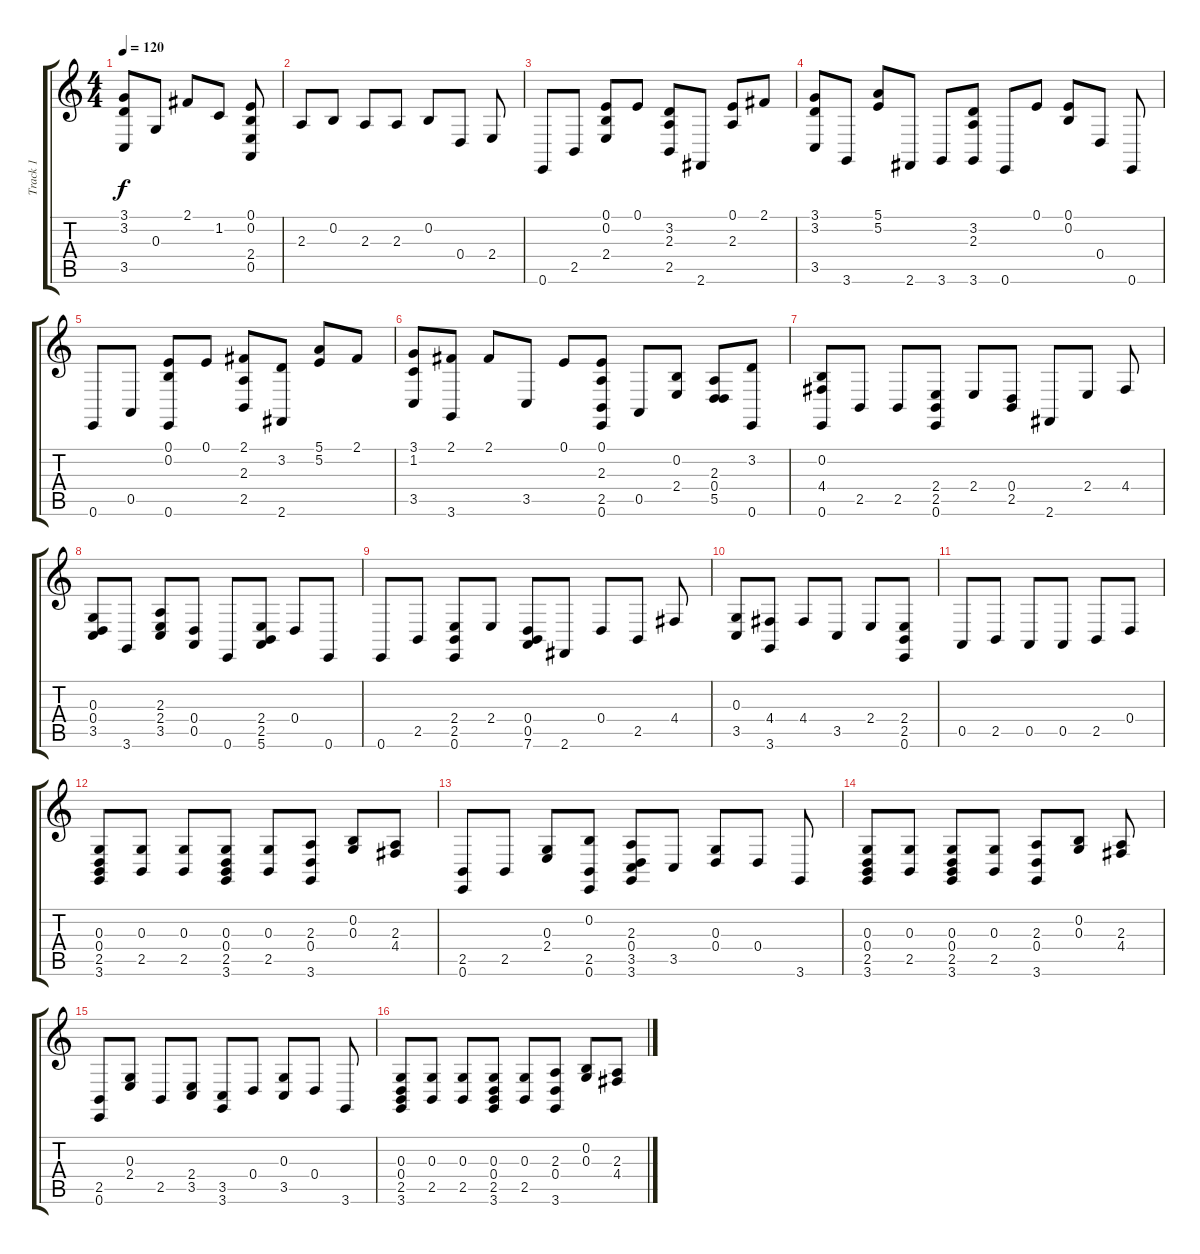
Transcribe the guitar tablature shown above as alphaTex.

\track ("Track 1" "Track 1") {instrument acousticgrandpiano}
\staff {score tabs}
\tuning (E4 B3 G3 D3 A2 E2) {hide}
\ts (4 4)
\tempo 120
\clef g2
\ks c
(3.1 3.2 3.5).8{dy f} 0.3.8 2.1.8 1.2.8 (0.1 0.2 2.4 0.5).8 |
2.3.8 0.2.8 2.3.8 2.3.8 0.2.8 0.4.8 2.4.8 |
0.6.8 2.5.8 (0.1 0.2 2.4).8 0.1.8 (3.2 2.3 2.5).8 2.6.8 (0.1 2.3).8 2.1.8 |
(3.1 3.2 3.5).8 3.6.8 (5.1 5.2).8 2.6.8 3.6.8 (3.2 2.3 3.6).8 0.6.8 0.1.8 (0.1 0.2).8 0.4.8 0.6.8 |
0.6.8 0.5.8 (0.1 0.2 0.6).8 0.1.8 (2.1 2.3 2.5).8 (3.2 2.6).8 (5.1 5.2).8 2.1.8 |
(3.1 1.2 3.5).8 (2.1 3.6).8 2.1.8 3.5.8 0.1.8 (0.1 2.3 2.5 0.6).8 0.5.8 (0.2 2.4).8 (2.3 0.4 5.5).8 (3.2 0.6).8 |
(0.2 4.4 0.6).8 2.5.8 2.5.8 (2.4 2.5 0.6).8 2.4.8 (0.4 2.5).8 2.6.8 2.4.8 4.4.8 |
(0.3 0.4 3.5).8 3.6.8 (2.3 2.4 3.5).8 (0.4 0.5).8 0.6.8 (2.4 2.5 5.6).8 0.4.8 0.6.8 |
0.6.8 2.5.8 (2.4 2.5 0.6).8 2.4.8 (0.4 0.5 7.6).8 2.6.8 0.4.8 2.5.8 4.4.8 |
(0.3 3.5).8 (4.4 3.6).8 4.4.8 3.5.8 2.4.8 (2.4 2.5 0.6).8 |
0.5.8 2.5.8 0.5.8 0.5.8 2.5.8 0.4.8 |
(0.3 0.4 2.5 3.6).8 (0.3 2.5).8 (0.3 2.5).8 (0.3 0.4 2.5 3.6).8 (0.3 2.5).8 (2.3 0.4 3.6).8 (0.2 0.3).8 (2.3 4.4).8 |
(2.5 0.6).8 2.5.8 (0.3 2.4).8 (0.2 2.5 0.6).8 (2.3 0.4 3.5 3.6).8 3.5.8 (0.3 0.4).8 0.4.8 3.6.8 |
(0.3 0.4 2.5 3.6).8 (0.3 2.5).8 (0.3 0.4 2.5 3.6).8 (0.3 2.5).8 (2.3 0.4 3.6).8 (0.2 0.3).8 (2.3 4.4).8 |
(2.5 0.6).8 (0.3 2.4).8 2.5.8 (2.4 3.5).8 (3.5 3.6).8 0.4.8 (0.3 3.5).8 0.4.8 3.6.8 |
(0.3 0.4 2.5 3.6).8 (0.3 2.5).8 (0.3 2.5).8 (0.3 0.4 2.5 3.6).8 (0.3 2.5).8 (2.3 0.4 3.6).8 (0.2 0.3).8 (2.3 4.4).8
